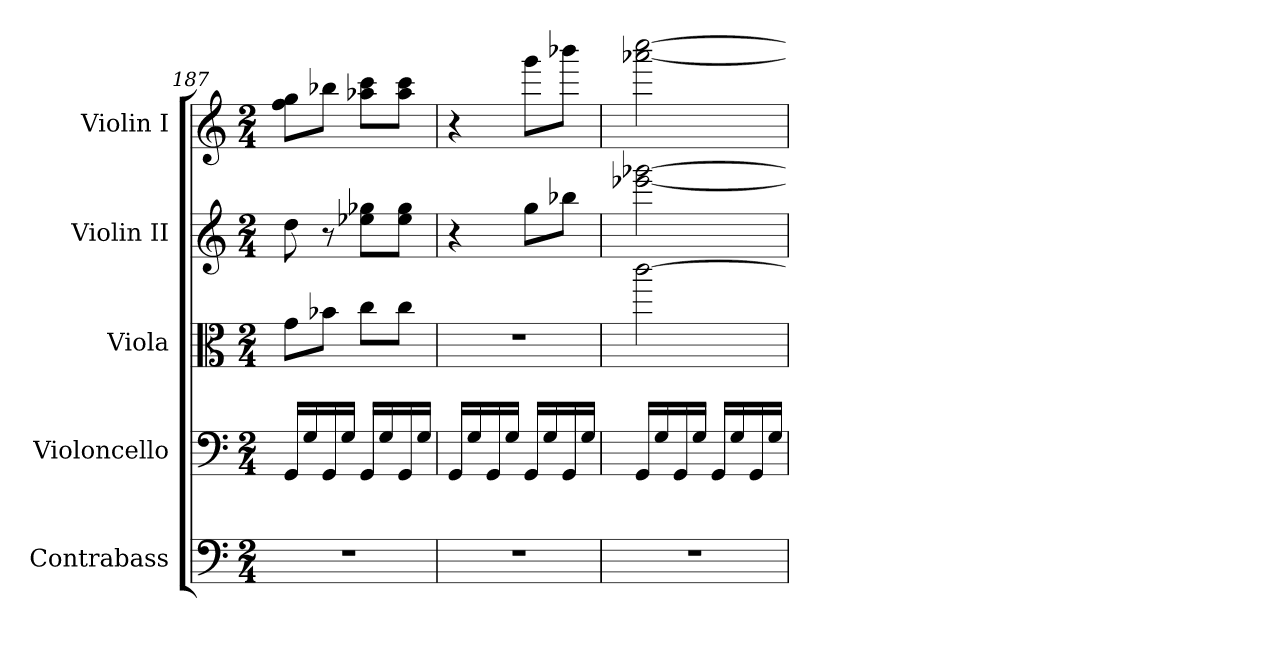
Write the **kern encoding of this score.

**kern	**kern	**kern	**kern	**kern
*part5	*part4	*part3	*part2	*part1
*staff5	*staff4	*staff3	*staff2	*staff1
*I"Contrabass	*I"Violoncello	*I"Viola	*I"Violin II	*I"Violin I
*I'Cb.	*I'Vc.	*I'Vla.	*I'Vln. II	*I'Vln. I
*clefF4	*clefF4	*clefC3	*clefG2	*clefG2
*ITrd7c12	*	*	*	*
*k[]	*k[]	*k[]	*k[]	*k[]
*M2/4	*M2/4	*M2/4	*M2/4	*M2/4
=187	=187	=187	=187	=187
2r	16GG/LL	8g\L	8dd\	8ff\ 8gg\L
.	16G/	.	.	.
.	16GG/	8b-X\J	8r	8bb-X\J
.	16G/JJ	.	.	.
.	16GG/LL	8cc\L	8ee-X\ 8gg-X\L	8aa-X\ 8ccc\L
.	16G/	.	.	.
.	16GG/	8cc\J	8ee-\ 8gg-\J	8aa-\ 8ccc\J
.	16G/JJ	.	.	.
=188	=188	=188	=188	=188
2r	16GG/LL	2r	4r	4r
.	16G/	.	.	.
.	16GG/	.	.	.
.	16G/JJ	.	.	.
.	16GG/LL	.	8gg\L	8ggg\L
.	16G/	.	.	.
.	16GG/	.	8bb-X\J	8bbb-X\J
.	16G/JJ	.	.	.
!!LO:LB:g=z
=189	=189	=189	=189	=189
2r	16GG/LL	[2ccc\	[2eee-X\ [2ggg-X\	[2aaa-X\ [2cccc\
.	16G/	.	.	.
.	16GG/	.	.	.
.	16G/JJ	.	.	.
.	16GG/LL	.	.	.
.	16G/	.	.	.
.	16GG/	.	.	.
.	16G/JJ	.	.	.
=	=	=	=	=
*-	*-	*-	*-	*-
